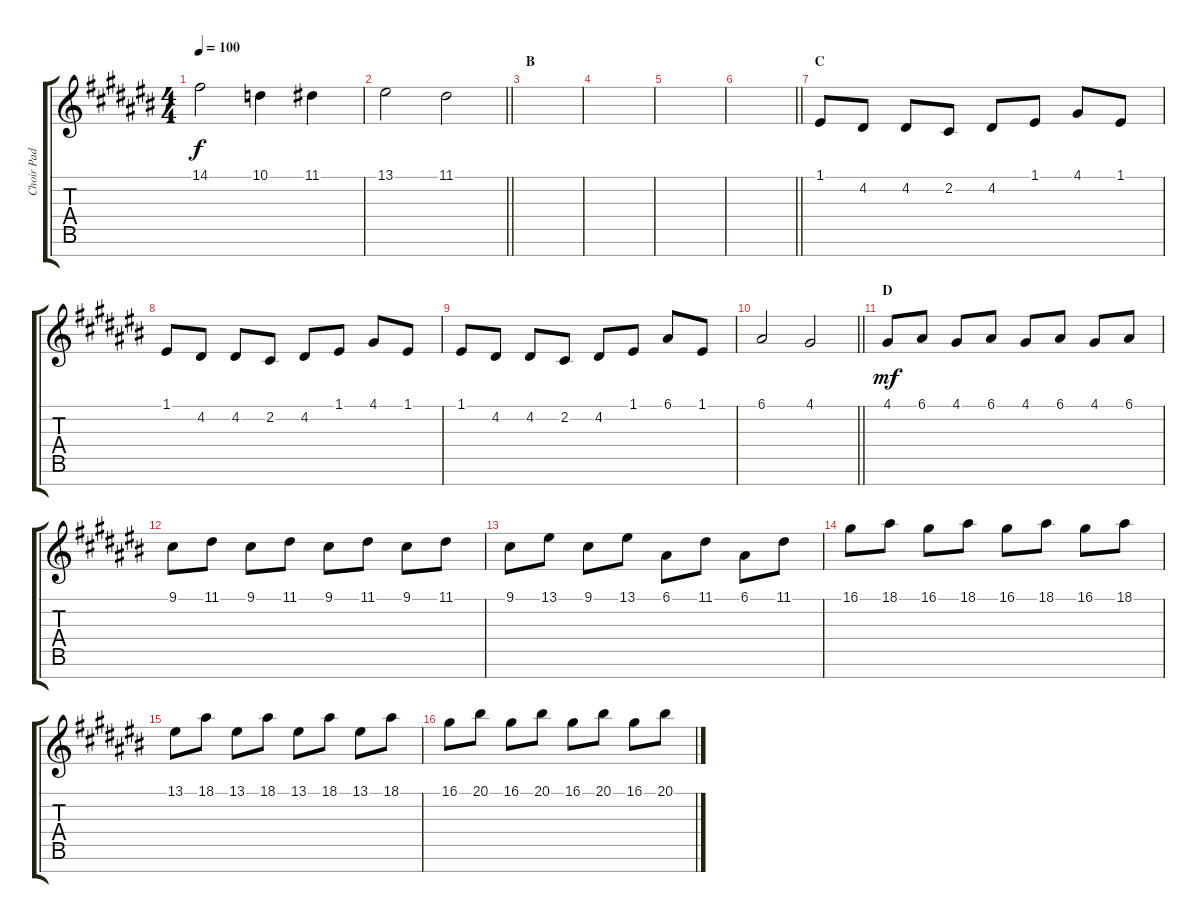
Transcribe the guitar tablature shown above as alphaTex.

\track ("Choir Pad" "Choir Pad") {instrument pad4choir}
\staff {score tabs}
\tuning (E4 B3 G3 D3 A2 E2 B1) {hide}
\ts (4 4)
\tempo 100
\clef g2
\ks c#
14.1.2{dy f} 10.1.4 11.1.4 |
\barLineRight lightlight
13.1.2 11.1.2 |
\section ("" "B")
|
|
|
\barLineRight lightlight
|
\section ("" "C")
1.1.8{balance 11} 4.2.8 4.2.8 2.2.8 4.2.8 1.1.8 4.1.8 1.1.8 |
1.1.8 4.2.8 4.2.8 2.2.8 4.2.8 1.1.8 4.1.8 1.1.8 |
1.1.8 4.2.8 4.2.8 2.2.8 4.2.8 1.1.8 6.1.8 1.1.8 |
\barLineRight lightlight
6.1.2 4.1.2 |
\section ("" "D")
4.1.8{dy mf volume 7 balance 11} 6.1.8 4.1.8 6.1.8 4.1.8 6.1.8 4.1.8 6.1.8 |
9.1.8 11.1.8 9.1.8 11.1.8 9.1.8 11.1.8 9.1.8 11.1.8 |
9.1.8 13.1.8 9.1.8 13.1.8 6.1.8 11.1.8 6.1.8 11.1.8 |
16.1.8 18.1.8 16.1.8 18.1.8 16.1.8 18.1.8 16.1.8 18.1.8 |
13.1.8 18.1.8 13.1.8 18.1.8 13.1.8 18.1.8 13.1.8 18.1.8 |
16.1.8 20.1.8 16.1.8 20.1.8 16.1.8 20.1.8 16.1.8 20.1.8
